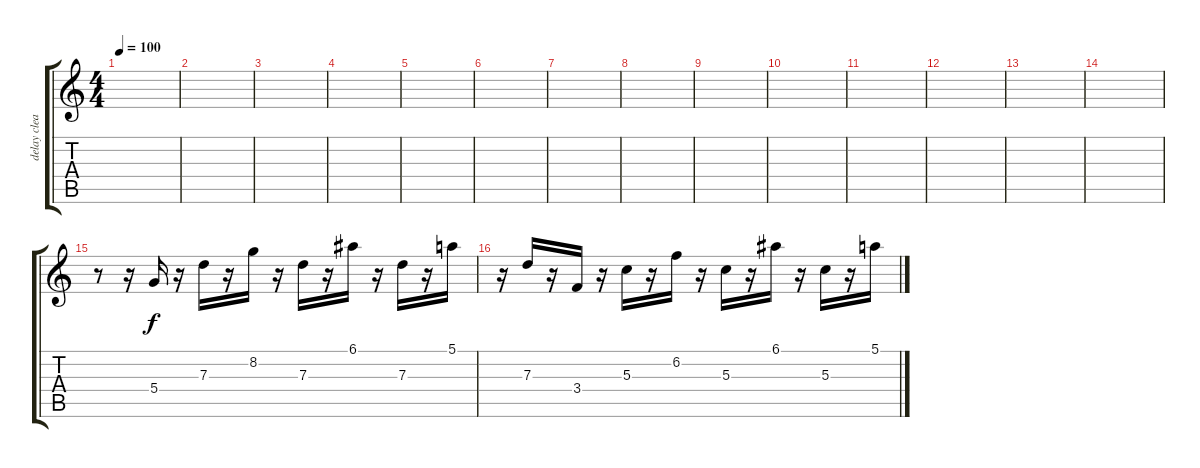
\track ("delay clean 2" "delay clea") {instrument electricguitarclean}
\staff {score tabs}
\tuning (E4 B3 G3 D3 A2 E2) {hide}
\ts (4 4)
\tempo 100
\clef g2
\ks c
|
|
|
|
|
|
|
|
|
|
|
|
|
|
r.8 r.16 5.4.16 r.16 7.3.16 r.16 8.2.16 r.16 7.3.16 r.16 6.1.16 r.16 7.3.16 r.16 5.1.16 |
r.16 7.3.16 r.16 3.4.16 r.16 5.3.16 r.16 6.2.16 r.16 5.3.16 r.16 6.1.16 r.16 5.3.16 r.16 5.1.16
